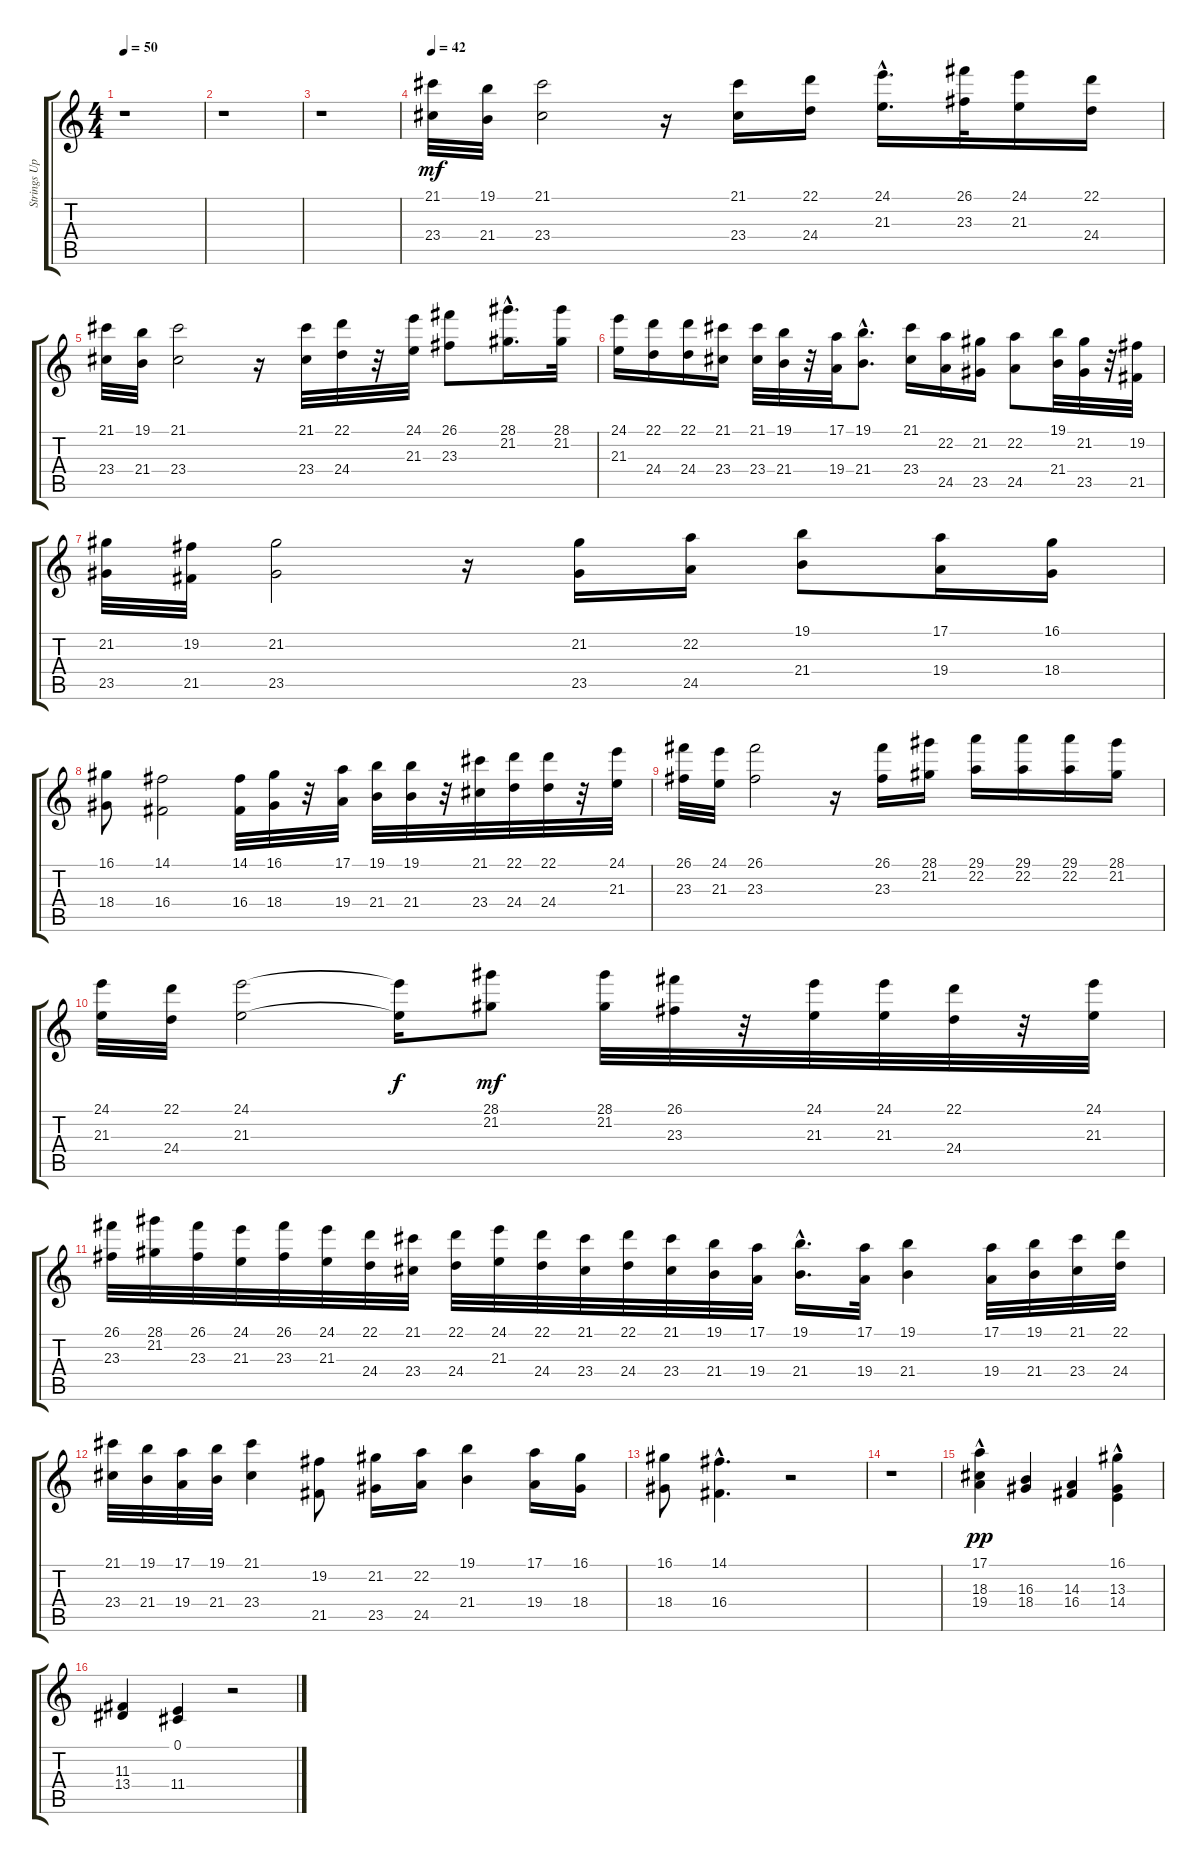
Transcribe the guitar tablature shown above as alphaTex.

\track ("Strings Upper" "Strings Up") {instrument stringensemble1}
\staff {score tabs}
\tuning (E4 B3 G3 D3 A2 E2) {hide}
\ts (4 4)
\tempo 50
\clef g2
\ks c
r.1{dy f} |
r.1 |
r.1 |
\tempo 42
(21.1 23.4).32{dy mf} (19.1 21.4).32 (21.1 23.4).2 r.16 (21.1 23.4).16 (22.1 24.4).16 (24.1{hac} 21.3{hac}).16{d} (26.1 23.3).32 (24.1 21.3).16 (22.1 24.4).16 |
(21.1 23.4).32 (19.1 21.4).32 (21.1 23.4).2 r.16 (21.1 23.4).32 (22.1 24.4).32 r.32 (24.1 21.3).32 (26.1 23.3).8 (28.1{hac} 21.2{hac}).16{d} (28.1 21.2).32 |
(24.1 21.3).16 (22.1 24.4).16 (22.1 24.4).16 (21.1 23.4).16 (21.1 23.4).32 (19.1 21.4).32 r.32 (17.1 19.4).32 (19.1{hac} 21.4{hac}).8{d} (21.1 23.4).16 (22.2 24.5).16 (21.2 23.5).16 (22.2 24.5).8 (19.1 21.4).32 (21.2 23.5).32 r.32 (19.2 21.5).32 |
(21.2 23.5).32 (19.2 21.5).32 (21.2 23.5).2 r.16 (21.2 23.5).16 (22.2 24.5).16 (19.1 21.4).8 (17.1 19.4).16 (16.1 18.4).16 |
(16.1 18.4).8 (14.1 16.4).2 (14.1 16.4).32 (16.1 18.4).32 r.32 (17.1 19.4).32 (19.1 21.4).32 (19.1 21.4).32 r.32 (21.1 23.4).32 (22.1 24.4).32 (22.1 24.4).32 r.32 (24.1 21.3).32 |
(26.1 23.3).32 (24.1 21.3).32 (26.1 23.3).2 r.16 (26.1 23.3).16 (28.1 21.2).16 (29.1 22.2).16 (29.1 22.2).16 (29.1 22.2).16 (28.1 21.2).16 |
(24.1 21.3).32 (22.1 24.4).32 (24.1 21.3).2 (24.1{t} 21.3{t}).16{dy f} (28.1 21.2).8{dy mf} (28.1 21.2).32 (26.1 23.3).32 r.32 (24.1 21.3).32 (24.1 21.3).32 (22.1 24.4).32 r.32 (24.1 21.3).32 |
(26.1 23.3).32 (28.1 21.2).32 (26.1 23.3).32 (24.1 21.3).32 (26.1 23.3).32 (24.1 21.3).32 (22.1 24.4).32 (21.1 23.4).32 (22.1 24.4).32 (24.1 21.3).32 (22.1 24.4).32 (21.1 23.4).32 (22.1 24.4).32 (21.1 23.4).32 (19.1 21.4).32 (17.1 19.4).32 (19.1{hac} 21.4{hac}).16{d} (17.1 19.4).32 (19.1 21.4).4 (17.1 19.4).32 (19.1 21.4).32 (21.1 23.4).32 (22.1 24.4).32 |
(21.1 23.4).32 (19.1 21.4).32 (17.1 19.4).32 (19.1 21.4).32 (21.1 23.4).4 (19.2 21.5).8 (21.2 23.5).16 (22.2 24.5).16 (19.1 21.4).4 (17.1 19.4).16 (16.1 18.4).16 |
(16.1 18.4).8 (14.1{hac} 16.4{hac}).4{d} r.2 |
r.1 |
(17.1{hac} 18.3 19.4).4{dy pp} (16.3 18.4).4 (14.3 16.4).4 (16.1{hac} 13.3 14.4).4 |
(11.3 13.4).4 (0.1 11.4).4 r.2
